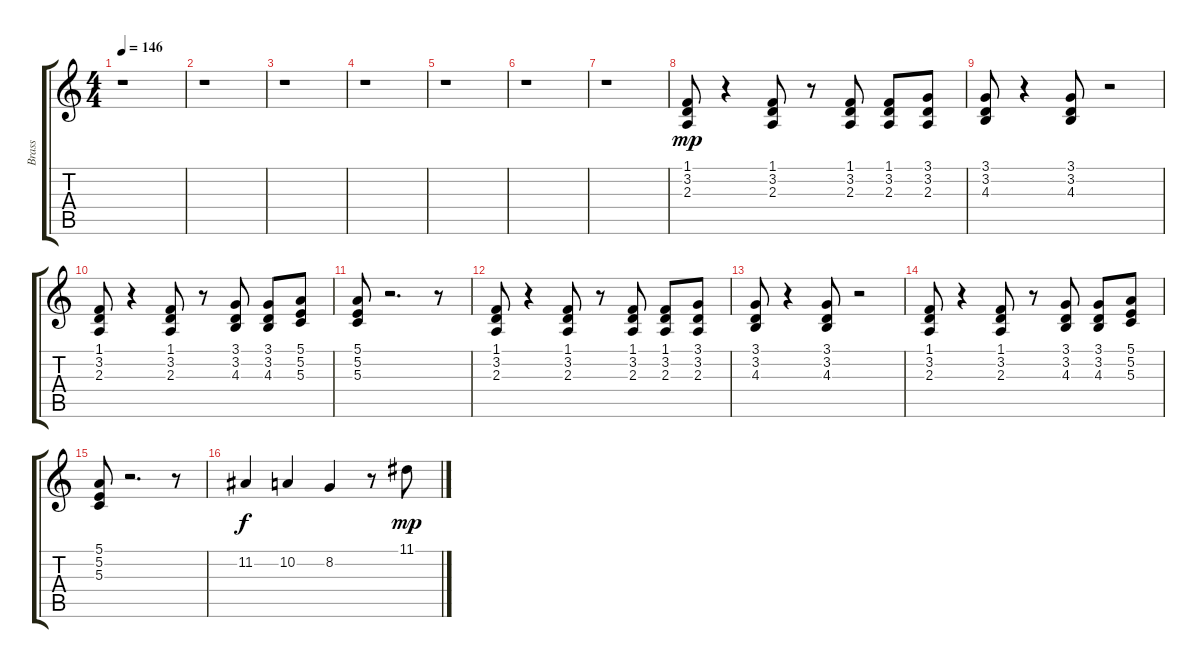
\track ("Brass" "Brass") {instrument synthstrings2}
\staff {score tabs}
\tuning (E4 B3 G3 D3 A2 E2) {hide}
\ts (4 4)
\tempo 146
\clef g2
\ks c
r.1{dy f} |
r.1 |
r.1 |
r.1 |
r.1 |
r.1 |
r.1 |
(1.1 3.2 2.3).8{dy mp} r.4 (1.1 3.2 2.3).8 r.8 (1.1 3.2 2.3).8 (1.1 3.2 2.3).8 (3.1 3.2 2.3).8 |
(3.1 3.2 4.3).8 r.4 (3.1 3.2 4.3).8 r.2 |
(1.1 3.2 2.3).8 r.4 (1.1 3.2 2.3).8 r.8 (3.1 3.2 4.3).8 (3.1 3.2 4.3).8 (5.1 5.2 5.3).8 |
(5.1 5.2 5.3).8 r.2{d} r.8 |
(1.1 3.2 2.3).8 r.4 (1.1 3.2 2.3).8 r.8 (1.1 3.2 2.3).8 (1.1 3.2 2.3).8 (3.1 3.2 2.3).8 |
(3.1 3.2 4.3).8 r.4 (3.1 3.2 4.3).8 r.2 |
(1.1 3.2 2.3).8 r.4 (1.1 3.2 2.3).8 r.8 (3.1 3.2 4.3).8 (3.1 3.2 4.3).8 (5.1 5.2 5.3).8 |
(5.1 5.2 5.3).8 r.2{d} r.8 |
11.2.4{dy f} 10.2.4 8.2.4 r.8 11.1.8{dy mp}
